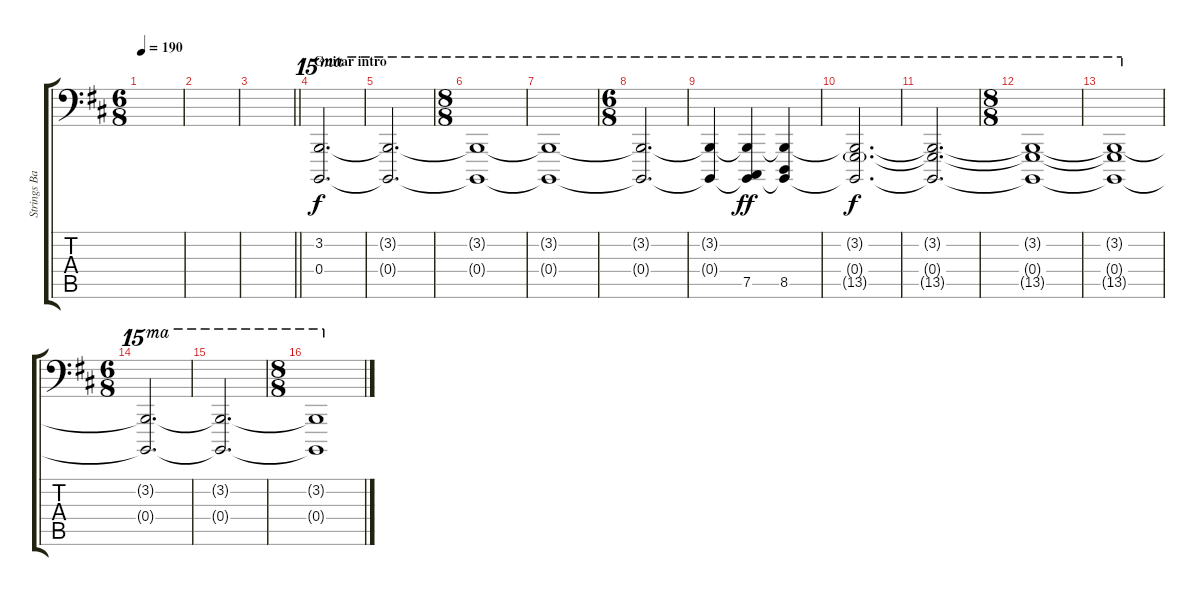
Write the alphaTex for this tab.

\track ("Strings Back" "Strings Ba") {instrument stringensemble2}
\staff {score tabs}
\tuning (Db4 Ab3 E3 B2 Gb2 A1) {hide}
\ts (6 8)
\tempo 190
\clef f4
\ks bminor
|
|
\barLineRight lightlight
|
\section ("" "Guitar intro")
(3.2 0.4).2{d ot 15ma} |
(3.2{t} 0.4{t}).2{d ot 15ma} |
\ts (8 8)
(3.2{t} 0.4{t}).1{ot 15ma} |
(3.2{t} 0.4{t}).1{ot 15ma} |
\ts (6 8)
(3.2{t} 0.4{t}).2{d ot 15ma} |
(3.2{t} 0.4{t}).4{ot 15ma} (3.2{t} 0.4{t} 7.5).4{ot 15ma dy ff} (3.2{t} 0.4{t} 8.5).4{ot 15ma} |
(3.2{t} 0.4{t} 13.5{g}).2{d ot 15ma dy f} |
(3.2{t} 0.4{t} 13.5{t}).2{d ot 15ma} |
\ts (8 8)
(3.2{t} 0.4{t} 13.5{t}).1{ot 15ma} |
(3.2{t} 0.4{t} 13.5{t}).1{ot 15ma} |
\ts (6 8)
(3.2{t} 0.4{t}).2{d ot 15ma} |
(3.2{t} 0.4{t}).2{d ot 15ma} |
\ts (8 8)
(3.2{t} 0.4{t}).1{ot 15ma}
